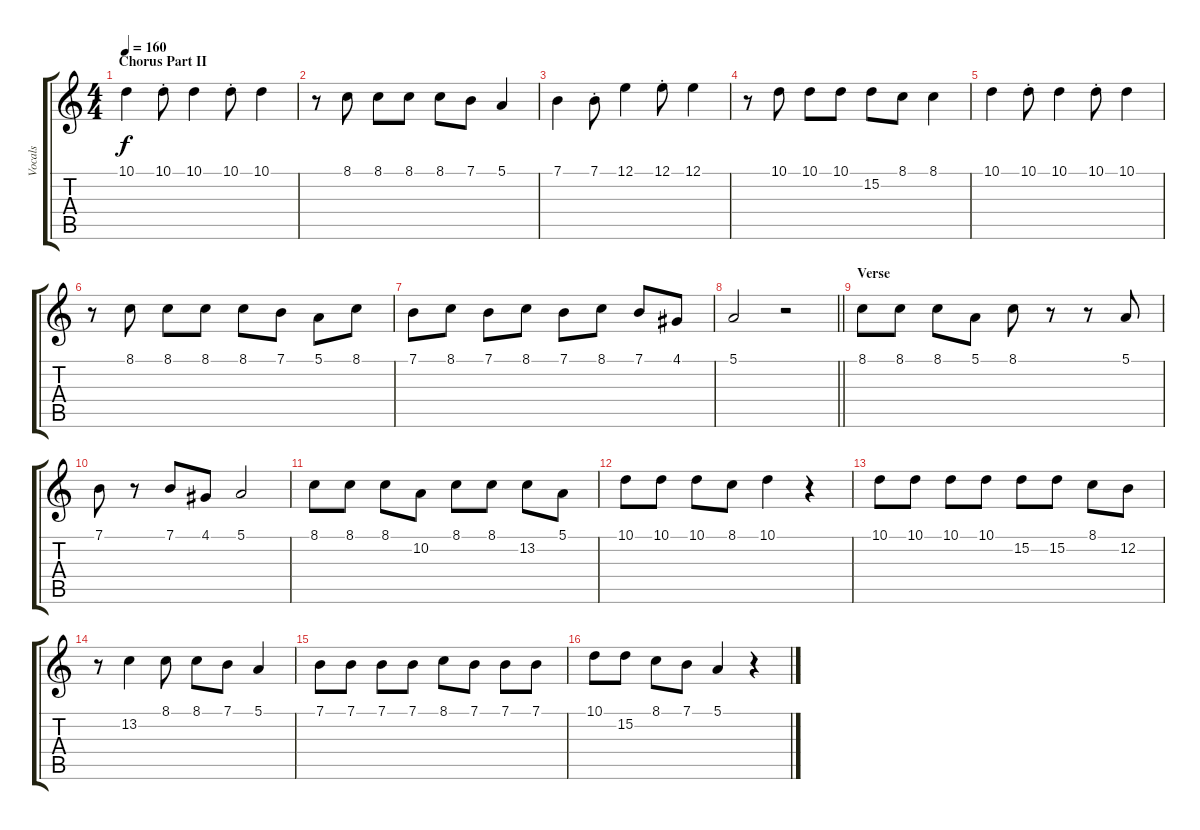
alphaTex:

\track ("Vocals" "Vocals") {instrument lead2sawtooth}
\staff {score tabs}
\tuning (E4 B3 G3 D3 A2 E2) {hide}
\ts (4 4)
\section ("" "Chorus Part II")
\tempo 160
\clef g2
\ks c
10.1.4{dy f} 10.1{st}.8 10.1.4 10.1{st}.8 10.1.4 |
r.8 8.1.8 8.1.8 8.1.8 8.1.8 7.1.8 5.1.4 |
7.1.4 7.1{st}.8 12.1.4 12.1{st}.8 12.1.4 |
r.8 10.1.8 10.1.8 10.1.8 15.2.8 8.1.8 8.1.4 |
10.1.4 10.1{st}.8 10.1.4 10.1{st}.8 10.1.4 |
r.8 8.1.8 8.1.8 8.1.8 8.1.8 7.1.8 5.1.8 8.1.8 |
7.1.8 8.1.8 7.1.8 8.1.8 7.1.8 8.1.8 7.1.8 4.1.8 |
\barLineRight lightlight
5.1.2 r.2 |
\section ("" "Verse")
8.1.8 8.1.8 8.1.8 5.1.8 8.1.8 r.8 r.8 5.1.8 |
7.1.8 r.8 7.1.8 4.1.8 5.1.2 |
8.1.8 8.1.8 8.1.8 10.2.8 8.1.8 8.1.8 13.2.8 5.1.8 |
10.1.8 10.1.8 10.1.8 8.1.8 10.1.4 r.4 |
10.1.8 10.1.8 10.1.8 10.1.8 15.2.8 15.2.8 8.1.8 12.2.8 |
r.8 13.2.4 8.1.8 8.1.8 7.1.8 5.1.4 |
7.1.8 7.1.8 7.1.8 7.1.8 8.1.8 7.1.8 7.1.8 7.1.8 |
10.1.8 15.2.8 8.1.8 7.1.8 5.1.4 r.4
